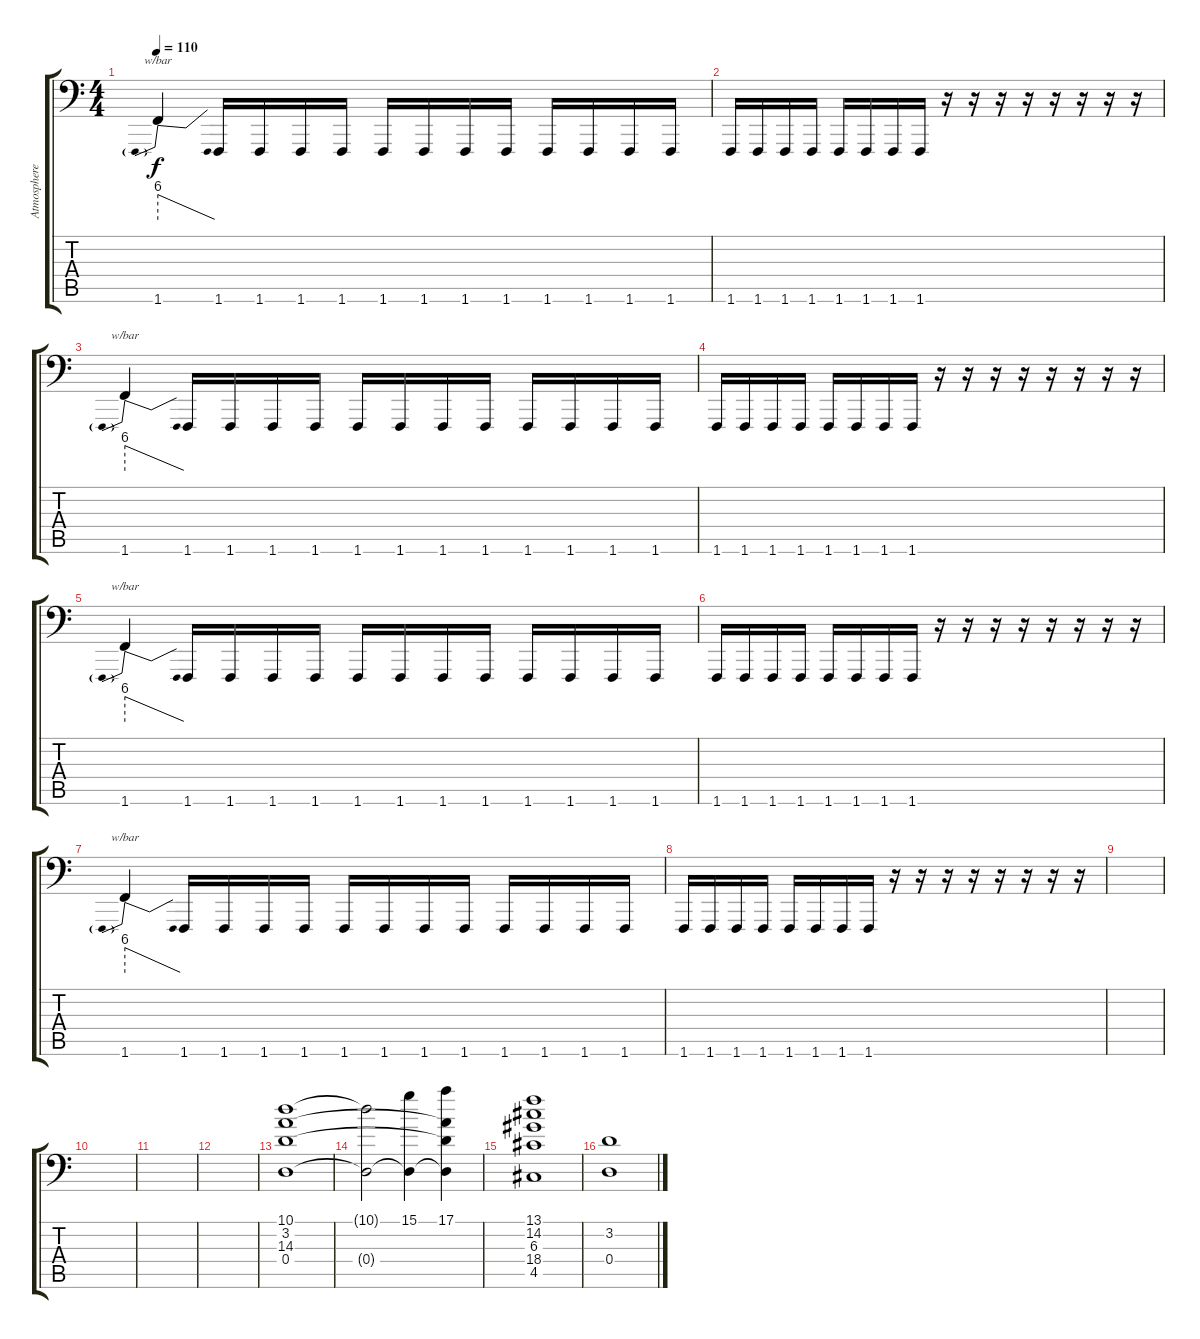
\track ("Atmosphere" "Atmosphere") {instrument pad2warm}
\staff {score tabs}
\tuning (E4 B3 G3 D3 A2 E1) {hide}
\ts (4 4)
\tempo 110
\clef f4
\ks c
1.6.4{tbe (predivedive default 0 24 60 0) dy f} 1.6.16 1.6.16 1.6.16 1.6.16 1.6.16 1.6.16 1.6.16 1.6.16 1.6.16 1.6.16 1.6.16 1.6.16 |
1.6.16 1.6.16 1.6.16 1.6.16 1.6.16 1.6.16 1.6.16 1.6.16 r.16 r.16 r.16 r.16 r.16 r.16 r.16 r.16 |
1.6.4{tbe (predivedive default 0 24 60 0)} 1.6.16 1.6.16 1.6.16 1.6.16 1.6.16 1.6.16 1.6.16 1.6.16 1.6.16 1.6.16 1.6.16 1.6.16 |
1.6.16 1.6.16 1.6.16 1.6.16 1.6.16 1.6.16 1.6.16 1.6.16 r.16 r.16 r.16 r.16 r.16 r.16 r.16 r.16 |
1.6.4{tbe (predivedive default 0 24 60 0)} 1.6.16 1.6.16 1.6.16 1.6.16 1.6.16 1.6.16 1.6.16 1.6.16 1.6.16 1.6.16 1.6.16 1.6.16 |
1.6.16 1.6.16 1.6.16 1.6.16 1.6.16 1.6.16 1.6.16 1.6.16 r.16 r.16 r.16 r.16 r.16 r.16 r.16 r.16 |
1.6.4{tbe (predivedive default 0 24 60 0)} 1.6.16 1.6.16 1.6.16 1.6.16 1.6.16 1.6.16 1.6.16 1.6.16 1.6.16 1.6.16 1.6.16 1.6.16 |
1.6.16 1.6.16 1.6.16 1.6.16 1.6.16 1.6.16 1.6.16 1.6.16 r.16 r.16 r.16 r.16 r.16 r.16 r.16 r.16 |
|
|
|
|
(10.1 3.2 14.3 0.4).1 |
(10.1{t} 0.4{t}).2 (15.1 0.4{t}).4 (17.1 3.2{t} 14.3{t} 0.4{t}).4 |
(13.1 14.2 6.3 18.4 4.5).1 |
(3.2 0.4).1
